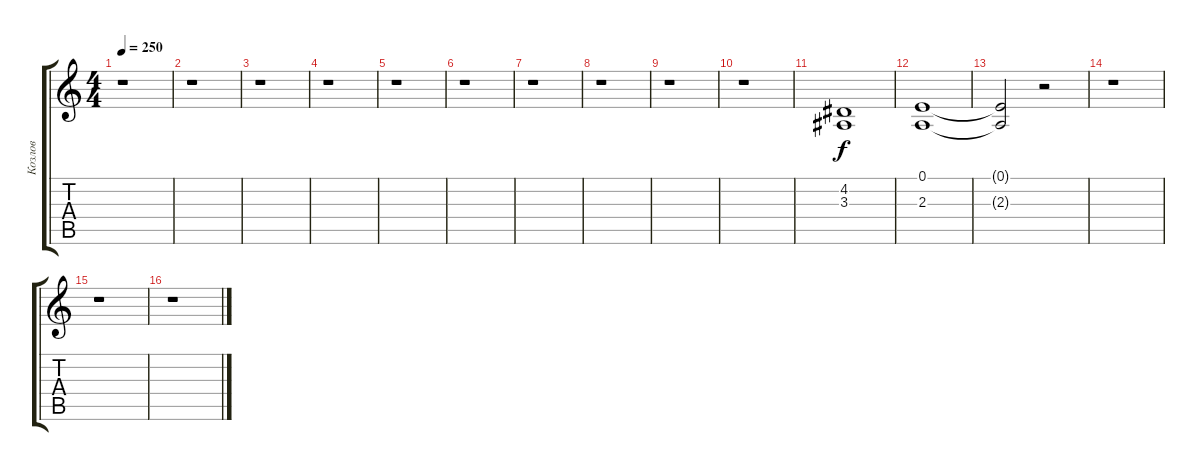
\track ("Козлов" "Козлов") {instrument drawbarorgan}
\staff {score tabs}
\tuning (E4 B3 G3 D3 A2 E2) {hide}
\ts (4 4)
\tempo 250
\clef g2
\ks c
r.1{dy f} |
r.1 |
r.1 |
r.1 |
r.1 |
r.1 |
r.1 |
r.1 |
r.1 |
r.1 |
(4.2 3.3).1 |
(0.1 2.3).1 |
(0.1{t} 2.3{t}).2 r.2 |
r.1 |
r.1 |
r.1
